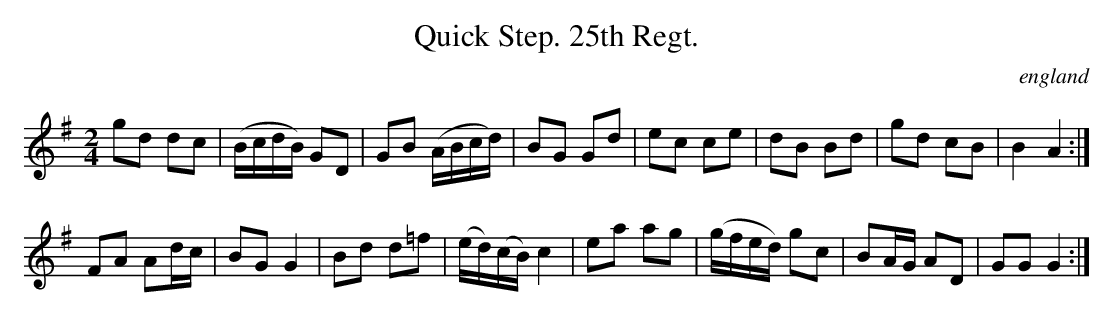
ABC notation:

X:1
T:Quick Step. 25th Regt.
O:england
M:2/4
L:1/16
K:G
g2d2 d2c2|(BcdB) G2D2 |G2B2 (ABcd)| B2G2    G2d2|\
e2c2 c2e2| d2B2  B2d2 |g2d2  c2B2 | B4      A4 :|
F2A2 A2dc| B2G2  G4   |B2d2  d2=f2|(ed)(cB) c4  |\
e2a2 a2g2|(gfed) g2c2 |B2AG  A2D2 | G2G2    G4 :|
